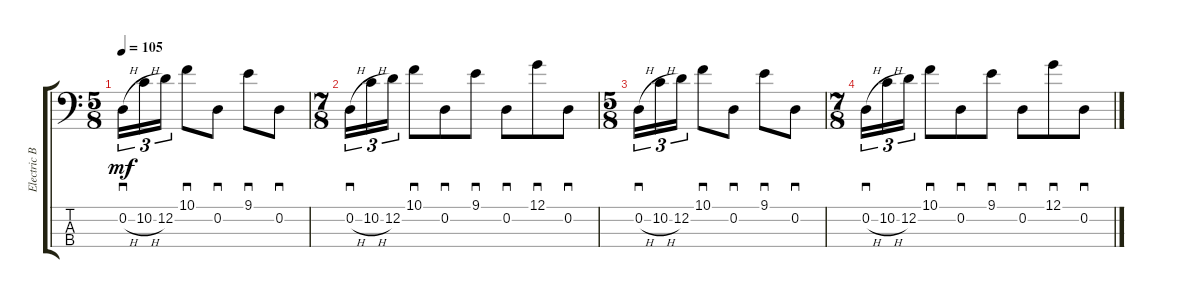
\track ("Electric Bass" "Electric B") {instrument electricbassfinger}
\staff {score tabs}
\tuning (G2 D2 A1 E1) {hide}
\ts (5 8)
\tempo 105
\clef f4
\ks c
0.2{h}.16{sd tu (3 2) dy mf instrument electricbassfinger} 10.2{h}.16{tu (3 2)} 12.2.16{tu (3 2)} 10.1.8{sd} 0.2.8{sd} 9.1.8{sd} 0.2.8{sd} |
\ts (7 8)
0.2{h}.16{sd tu (3 2)} 10.2{h}.16{tu (3 2)} 12.2.16{tu (3 2)} 10.1.8{sd} 0.2.8{sd} 9.1.8{sd} 0.2.8{sd} 12.1.8{sd} 0.2.8{sd} |
\ts (5 8)
0.2{h}.16{sd tu (3 2)} 10.2{h}.16{tu (3 2)} 12.2.16{tu (3 2)} 10.1.8{sd} 0.2.8{sd} 9.1.8{sd} 0.2.8{sd} |
\ts (7 8)
0.2{h}.16{sd tu (3 2)} 10.2{h}.16{tu (3 2)} 12.2.16{tu (3 2)} 10.1.8{sd} 0.2.8{sd} 9.1.8{sd} 0.2.8{sd} 12.1.8{sd} 0.2.8{sd}
